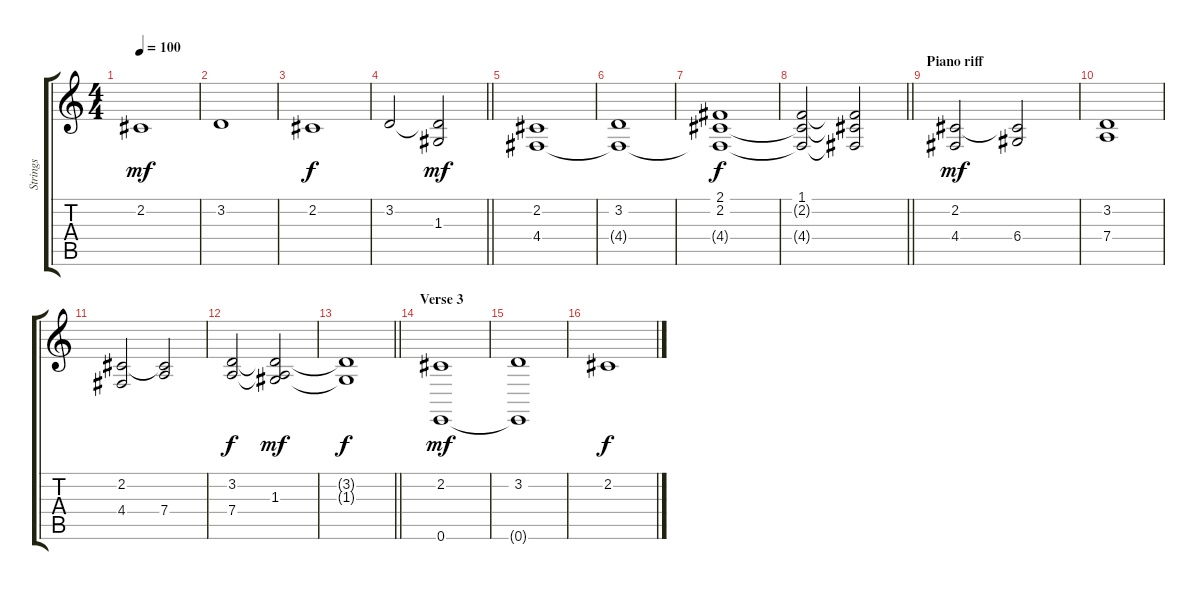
\track ("Strings" "Strings") {instrument stringensemble2}
\staff {score tabs}
\tuning (E4 B3 G3 D3 A2 E2) {hide}
\ts (4 4)
\tempo 100
\clef g2
\ks c
2.2.1{dy mf} |
3.2.1 |
2.2.1{dy f} |
\barLineRight lightlight
3.2.2 (3.2{t} 1.3).2{dy mf} |
(2.2 4.4).1 |
(3.2 4.4{t}).1 |
(2.1 2.2 4.4{t}).1{dy f} |
\barLineRight lightlight
(1.1 2.2{t} 4.4{t}).2 (1.1{t} 2.2{t} 4.4{t}).2 |
\section ("" "Piano riff")
(2.2 4.4).2{dy mf} (2.2{t} 6.4).2 |
(3.2 7.4).1 |
(2.2 4.4).2 (2.2{t} 7.4).2 |
(3.2 7.4).2{dy f} (3.2{t} 1.3 7.4{t}).2{dy mf} |
\barLineRight lightlight
(3.2{t} 1.3{t}).1{dy f} |
\section ("" "Verse 3")
(2.2 0.6).1{dy mf volume 12} |
(3.2 0.6{t}).1 |
2.2.1{dy f}
